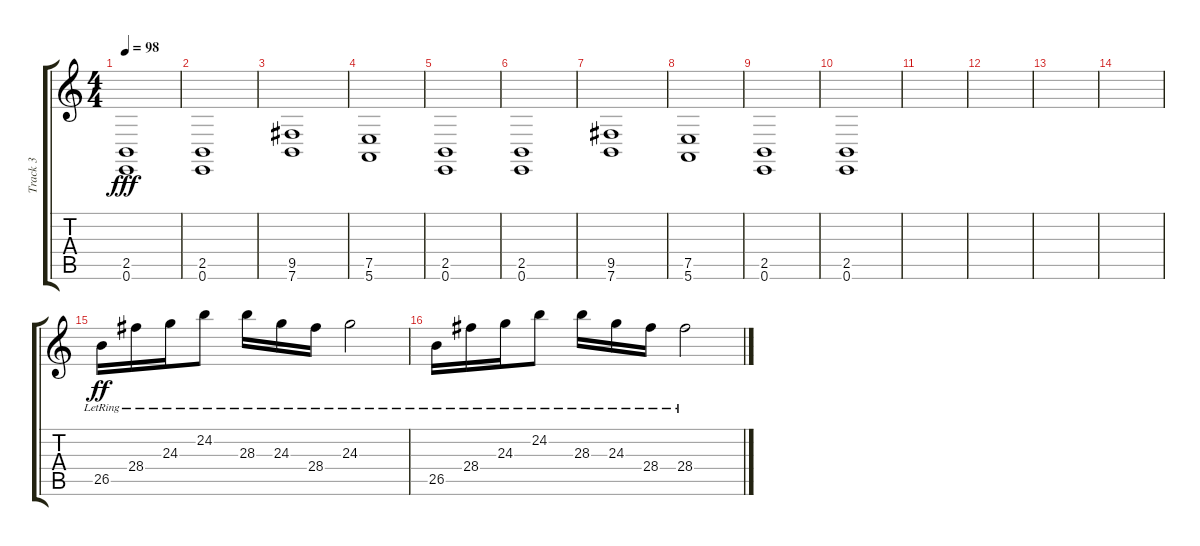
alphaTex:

\track ("Track 3" "Track 3") {instrument acousticgrandpiano}
\staff {score tabs}
\tuning (E4 B3 G3 D3 A2 E2) {hide}
\ts (4 4)
\tempo 98
\clef g2
\ks c
(2.5 0.6).1{dy fff} |
(2.5 0.6).1 |
(9.5 7.6).1{instrument overdrivenguitar} |
(7.5 5.6).1{instrument overdrivenguitar} |
(2.5 0.6).1 |
(2.5 0.6).1 |
(9.5 7.6).1{instrument overdrivenguitar} |
(7.5 5.6).1{instrument overdrivenguitar} |
(2.5 0.6).1 |
(2.5 0.6).1 |
|
|
|
|
26.5{lr}.16{dy ff instrument acousticgrandpiano} 28.4{lr}.16 24.3{lr}.16 24.2{lr}.8 28.3{lr}.16 24.3{lr}.16 28.4{lr}.16 24.3{lr}.2 |
26.5{lr}.16 28.4{lr}.16 24.3{lr}.16 24.2{lr}.8 28.3{lr}.16 24.3{lr}.16 28.4{lr}.16 28.4{lr}.2
